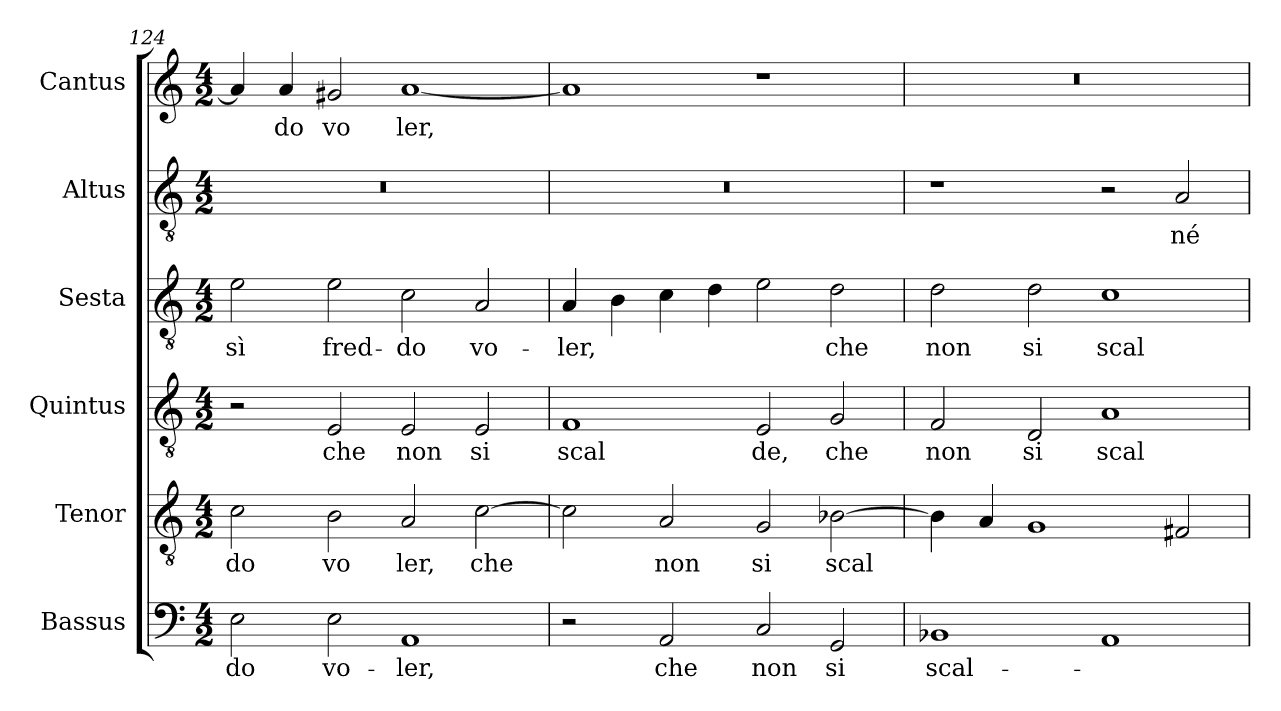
**kern	**text	**kern	**text	**kern	**text	**kern	**text	**kern	**text	**kern	**text
*part6	*part6	*part5	*part5	*part4	*part4	*part3	*part3	*part2	*part2	*part1	*part1
*staff6	*staff6	*staff5	*staff5	*staff4	*staff4	*staff3	*staff3	*staff2	*staff2	*staff1	*staff1
*I"Bassus	*	*I"Tenor	*	*I"Quintus	*	*I"Sesta	*	*I"Altus	*	*I"Cantus	*
*I'Bassus	*	*I'Tenor	*	*I'Quintus	*	*I'Sesta	*	*I'Altus	*	*I'Cantus	*
*clefF4	*	*clefGv2	*	*clefGv2	*	*clefGv2	*	*clefGv2	*	*clefG2	*
*	*	*	*	*k[]	*	*k[]	*	*	*	*	*
*	*	*	*	*C:	*	*C:	*	*	*	*	*
*M4/2	*	*M4/2	*	*M4/2	*	*M4/2	*	*M4/2	*	*M4/2	*
=124	=124	=124	=124	=124	=124	=124	=124	=124	=124	=124	=124
!	!LO:LY:b:cj	!	!LO:LY:b:cj	!	!	!	!LO:LY:b:cj	!	!	!	!
2E\	-do	2c\	do	2r	.	2e\	sì	0r	.	4a/]	.
!	!	!	!	!	!	!	!	!	!	!	!LO:LY:b:cj
.	.	.	.	.	.	.	.	.	.	4a/	do
!	!LO:LY:b:cj	!	!LO:LY:b:cj	!	!LO:LY:b:cj	!	!LO:LY:b:cj	!	!	!	!LO:LY:b:cj
2E\	vo-	2B\	vo	2E/	che	2e\	fred-	.	.	2g#/	vo
!	!LO:LY:b:cj	!	!LO:LY:b:cj	!	!LO:LY:b:cj	!	!LO:LY:b:cj	!	!	!	!LO:LY:b:cj
1AA	-ler,	2A/	ler,	2E/	non	2c\	-do	.	.	[<1a	ler,
!	!	!	!LO:LY:b	!	!LO:LY:b:cj	!	!LO:LY:b:cj	!	!	!	!
.	.	[>2c\	che	2E/	si	2A/	vo-	.	.	.	.
=125	=125	=125	=125	=125	=125	=125	=125	=125	=125	=125	=125
!	!	!	!	!	!LO:LY:b:cj	!	!LO:LY:b	!	!	!	!
2r	.	2c\]	.	1F	scal	4A/	-ler,	0r	.	1a]	.
.	.	.	.	.	.	4B\	.	.	.	.	.
!	!LO:LY:b:cj	!	!LO:LY:b:cj	!	!	!	!	!	!	!	!
2AA/	che	2A/	non	.	.	4c\	.	.	.	.	.
.	.	.	.	.	.	4d\	.	.	.	.	.
!	!LO:LY:b:cj	!	!LO:LY:b:cj	!	!LO:LY:b:cj	!	!	!	!	!	!
2C/	non	2G/	si	2E/	de,	2e\	.	.	.	1r	.
!	!LO:LY:b:cj	!	!LO:LY:b	!	!LO:LY:b:cj	!	!LO:LY:b:cj	!	!	!	!
2GG/	si	[>2B-X\	scal	2G/	che	2d\	che	.	.	.	.
!!LO:PB:g=z
=126	=126	=126	=126	=126	=126	=126	=126	=126	=126	=126	=126
!	!LO:LY:b	!	!	!	!LO:LY:b:cj	!	!LO:LY:b:cj	!	!	!	!
1BB-X	scal-	4B-\]	.	2F/	non	2d\	non	1r	.	0r	.
.	.	4A/	.	.	.	.	.	.	.	.	.
!	!	!	!	!	!LO:LY:b:cj	!	!LO:LY:b:cj	!	!	!	!
.	.	1G	.	2D/	si	2d\	si	.	.	.	.
!	!	!	!	!	!LO:LY:b:cj	!	!LO:LY:b:cj	!	!	!	!
1AA	.	.	.	1A	scal-	1c	scal	2r	.	.	.
!	!	!	!	!	!	!	!	!	!LO:LY:b:cj	!	!
.	.	2F#/	.	.	.	.	.	2A/	né	.	.
=	=	=	=	=	=	=	=	=	=	=	=
*-	*-	*-	*-	*-	*-	*-	*-	*-	*-	*-	*-
